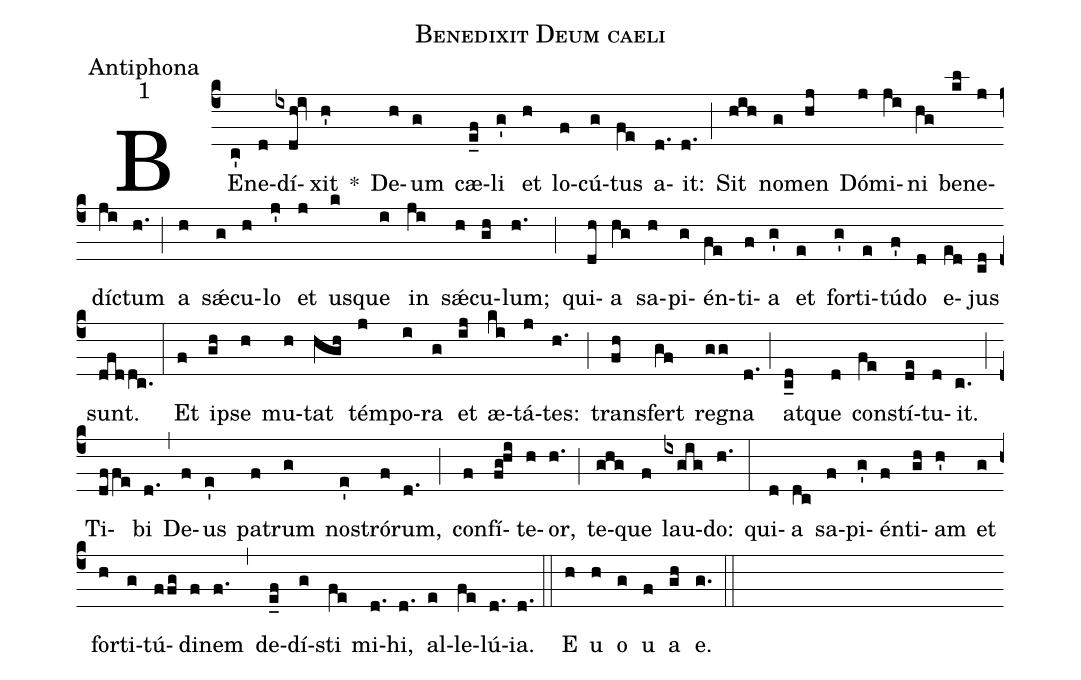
name:Benedixit Deum caeli;
office-part:Antiphona;
mode:1;
%%
(c4)BE(c')ne(d)dí(ixdh!iv)xit(h') *() De(h)um(g) cæ(e_f)li(g') et(h) lo(f)cú(g)tus(fe) a(d.)it:(d.) (;) Sit(hih) no(g)men(hj) Dó(j)mi(ji)ni(hg) be(kl)ne(j)dí(ji)ctum(h.) (;) a(h) sǽ(g)cu(h)lo(j') et(j) us(k)que(i) in(ji) sǽ(h)cu(gh)lum;(h.) (;) qui(dh)a(hg) sa(h)pi(g)én(fe)ti(f)a(g') et(e) for(g')ti(e)tú(f')do(d) e(ed)jus(cd) sunt.(dfddc.) (:) Et(f) i(gh)pse(h) mu(h)tat(hgh) tém(j)po(i)ra(g) et(ij) æ(ki)tá(j)tes:(h.) (;) tran(fh)sfert(gf) re(gg)gna(d.) (;) at(c_d)que(d) con(fe)stí(de)tu(d)it.(c.) (;) Ti(dffe)bi(d.) (,) De(f)us(e') pa(f)trum(g) no(e')stró(f)rum,(d.) (;) con(f)fí(fg!hi)te(h)or,(h.) (;) te(ghg)que(f) lau(ixgig)do:(h.) (:) qui(d)a(dc) sa(f)pi(g')én(f)ti(gh)am(h') et(g) for(h)ti(g)tú(ffg)di(f)nem(f.) (,) de(e_f)dí(g)sti(fe) mi(d.)hi,(d.) al(e)le(fe)lú(d.)ia.(d.) (::)
E(h) u(h) o(g) u(f) a(gh) e.(g.) (::)
